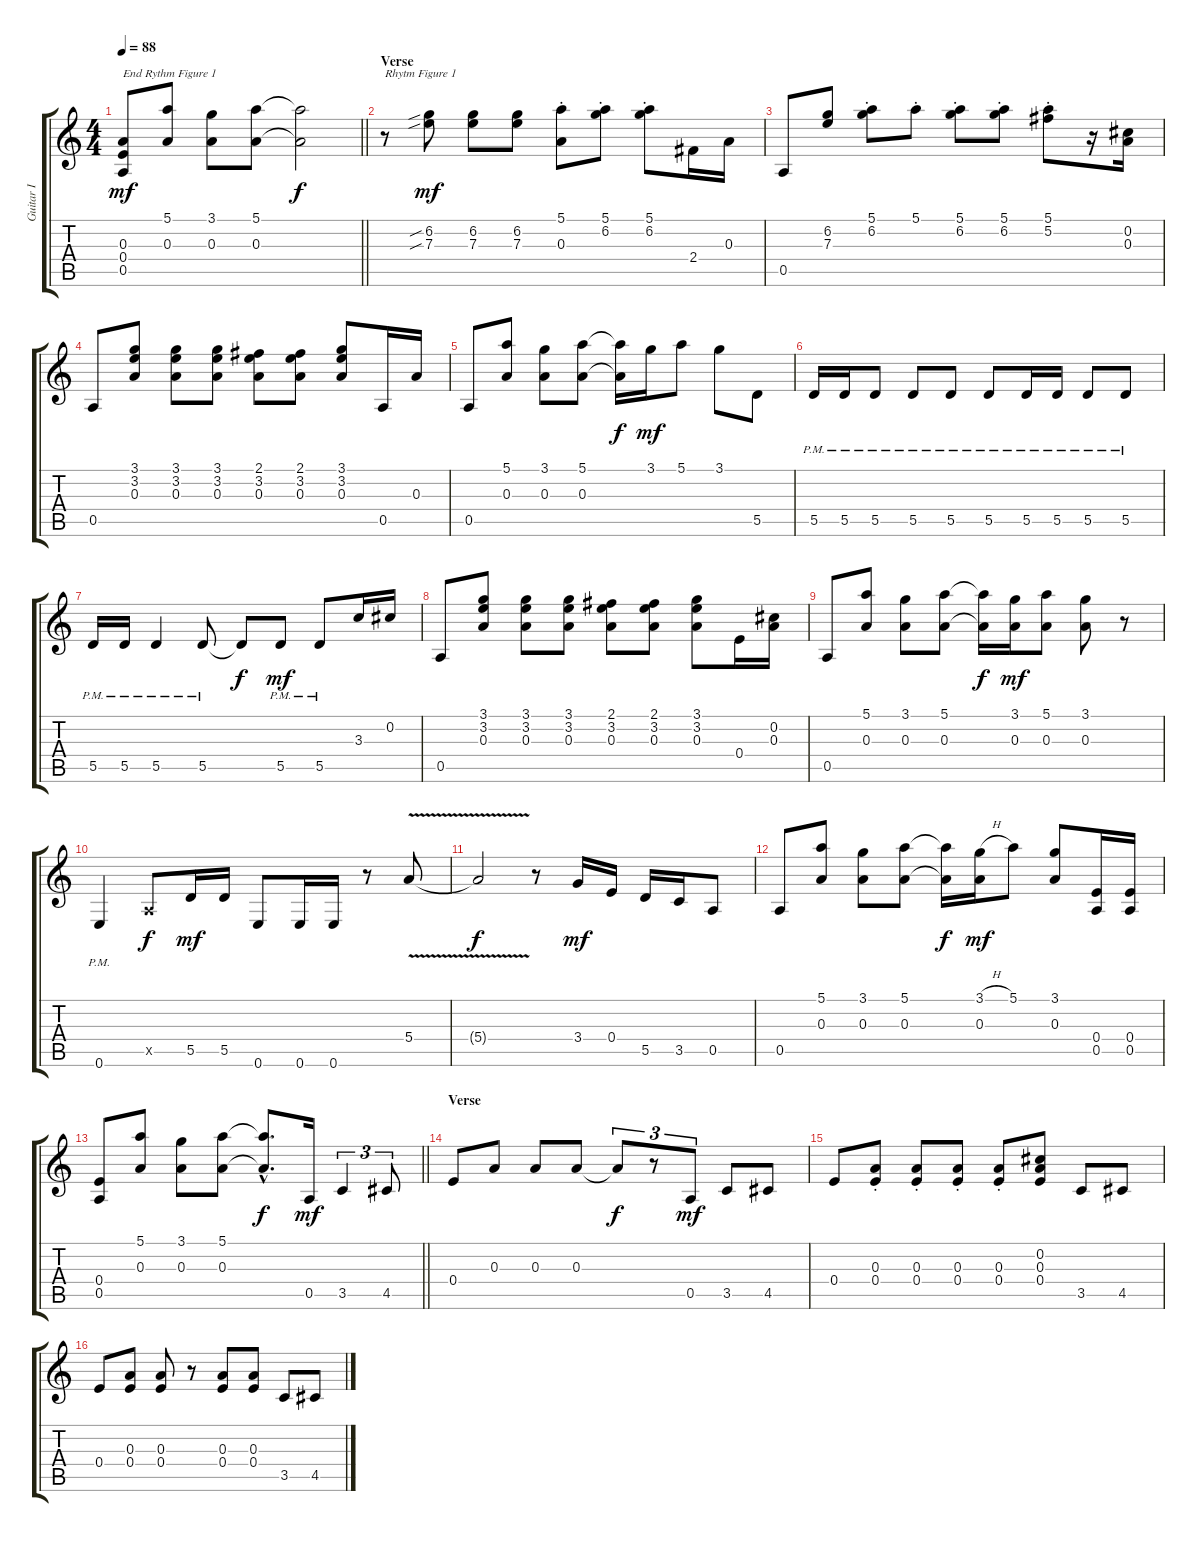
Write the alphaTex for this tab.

\track ("Guitar I" "Guitar I") {instrument distortionguitar}
\staff {score tabs}
\tuning (E4 Db4 A3 E3 A2 E2) {hide}
\ts (4 4)
\tempo 88
\clef g2
\barLineRight lightlight
\ks c
(0.3{t} 0.4{t} 0.5).8{txt "End Rythm Figure 1" dy mf} (5.1 0.3).8 (3.1 0.3).8 (5.1 0.3).8 (5.1{t} 0.3{t}).2{dy f} |
\section ("" "Verse")
r.8{txt "Rhytm Figure 1"} (6.2{sib} 7.3{sib}).8{dy mf} (6.2 7.3).8 (6.2 7.3).8 (5.1{st} 0.3{st}).8 (5.1{st} 6.2{st}).8 (5.1{st} 6.2{st}).8 2.4.16 0.3.16 |
0.5.8 (6.2 7.3).8 (5.1{st} 6.2{st}).8 5.1{st}.8 (5.1{st} 6.2{st}).8 (5.1{st} 6.2{st}).8 (5.1{st} 5.2{st}).8 r.16 (0.2 0.3).16 |
0.5.8 (3.1 3.2 0.3).8 (3.1 3.2 0.3).8 (3.1 3.2 0.3).8 (2.1 3.2 0.3).8 (2.1 3.2 0.3).8 (3.1 3.2 0.3).8 0.5.16 0.3.16 |
0.5.8 (5.1 0.3).8 (3.1 0.3).8 (5.1 0.3).8 (5.1{t} 0.3{t}).16{dy f} 3.1.16{dy mf} 5.1.8 3.1.8 5.5.8 |
5.5{pm}.16 5.5{pm}.16 5.5{pm}.8 5.5{pm}.8 5.5{pm}.8 5.5{pm}.8 5.5{pm}.16 5.5{pm}.16 5.5{pm}.8 5.5{pm}.8 |
5.5{pm}.16 5.5{pm}.16 5.5{pm}.4 5.5{pm}.8 5.5{t}.8{dy f} 5.5{pm}.8{dy mf} 5.5{pm}.8 3.3.16 0.2.16 |
0.5.8 (3.1 3.2 0.3).8 (3.1 3.2 0.3).8 (3.1 3.2 0.3).8 (2.1 3.2 0.3).8 (2.1 3.2 0.3).8 (3.1 3.2 0.3).8 0.4.16 (0.2 0.3).16 |
0.5.8 (5.1 0.3).8 (3.1 0.3).8 (5.1 0.3).8 (5.1{t} 0.3{t}).16{dy f} (3.1 0.3).16{dy mf} (5.1 0.3).8 (3.1 0.3).8 r.8 |
0.6{pm}.4 0.5{x}.8{dy f} 5.5.16{dy mf} 5.5.16 0.6.8 0.6.16 0.6.16 r.8 5.4{v}.8 |
5.4{t}.2{dy f} r.8 3.4.16{dy mf} 0.4.16 5.5.16 3.5.16 0.5.8 |
0.5.8 (5.1 0.3).8 (3.1 0.3).8 (5.1 0.3).8 (5.1{t} 0.3{t}).16{dy f} (3.1{h} 0.3).16{dy mf} 5.1.8 (3.1 0.3).8 (0.4 0.5).16 (0.4 0.5).16 |
\barLineRight lightlight
(0.4 0.5).8 (5.1 0.3).8 (3.1 0.3).8 (5.1 0.3).8 (5.1{hac t} 0.3{hac t}).8{d dy f} 0.5.16{dy mf} 3.5.4{tu (3 2)} 4.5.8{tu (3 2)} |
\section ("" "Verse")
0.4.8 0.3.8 0.3.8 0.3.8 0.3{t}.8{tu (3 2) dy f} r.8{tu (3 2)} 0.5.8{tu (3 2) dy mf} 3.5.8 4.5.8 |
0.4.8 (0.3{st} 0.4{st}).8 (0.3{st} 0.4{st}).8 (0.3{st} 0.4{st}).8 (0.3{st} 0.4{st}).8 (0.2 0.3 0.4).8 3.5.8 4.5.8 |
0.4.8 (0.3 0.4).8 (0.3 0.4).8 r.8 (0.3 0.4).8 (0.3 0.4).8 3.5.8 4.5.8
